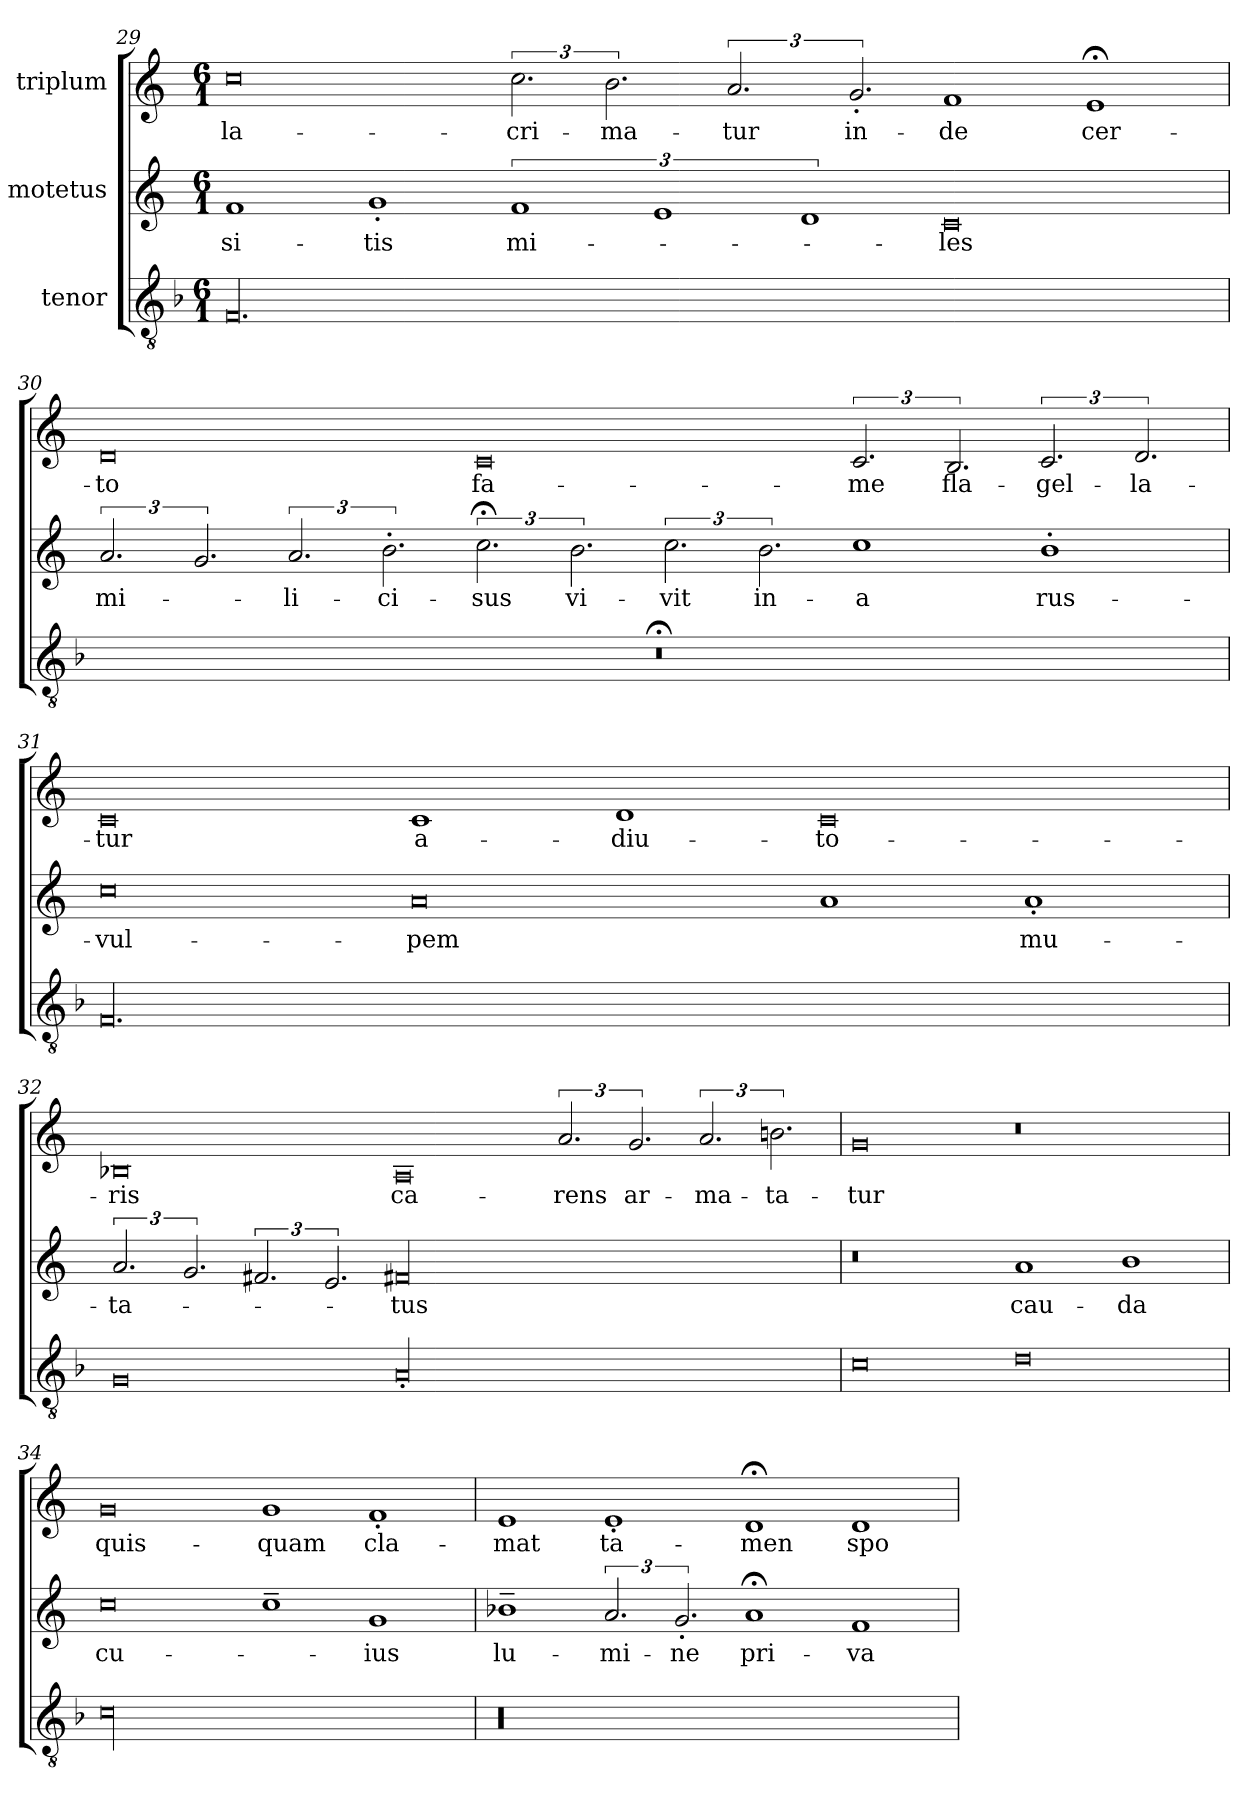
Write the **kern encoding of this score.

**kern	**kern	**text	**kern	**text
*part3	*part2	*part2	*part1	*part1
*staff3	*staff2	*staff2	*staff1	*staff1
*I"tenor	*I"motetus	*	*I"triplum	*
*clefGv2	*clefG2	*	*clefG2	*
*k[b-]	*k[]	*	*k[]	*
*F:	*C:	*	*C:	*
*M6/1	*M6/1	*	*M6/1	*
=29	=29	=29	=29	=29
00.F/	1f/	-si-	0cc\	la-
.	1g'/	-tis	.	.
.	3%2f/	mi-	3.cc\	-cri-
.	.	.	3.b\	-ma-
.	3%2e/	.	.	.
.	.	.	3.a/	-tur
.	3%2d/	.	.	.
.	.	.	3.g'/	in-
.	0c/	-les	1f/	-de
.	.	.	1e;</	cer-
=30	=30	=30	=30	=30
00.r;<	3.a/	mi-	0d/	-to
.	3.g/	.	.	.
.	3.a/	-li-	.	.
.	3.b'\	-ci-	.	.
.	3.cc;<\	-sus	0c/	fa-
.	3.b\	vi-	.	.
.	3.cc\	-vit	.	.
.	3.b\	in-	.	.
.	1cc\	-a	3.c/	-me
.	.	.	3.B/	fla-
.	1b'\	rus-	3.c/	-gel-
.	.	.	3.d/	-la-
=31	=31	=31	=31	=31
00.F/	0cc\	vul-	0c/	-tur
.	0a/	-pem	1c/	a-
.	.	.	1d/	-diu-
.	1a/	.	0c/	-to-
.	1a'/	mu-	.	.
!!LO:PB:g=z
=32	=32	=32	=32	=32
0G/	3.a/	-ta-	0B-X/	-ris
.	3.g/	.	.	.
.	3.f#X/	.	.	.
.	3.e/	.	.	.
00A'/	00f#X/	-tus	0A/	ca-
.	.	.	3.a/	-rens
.	.	.	3.g/	ar-
.	.	.	3.a/	-ma-
.	.	.	3.bn\	-ta-
=33	=33	=33	=33	=33
0c\	0r	.	0g/	-tur
0d\	1a/	cau-	0r	.
.	1b\	-da	.	.
=34	=34	=34	=34	=34
00c\	0cc\	cu-	0g/	quis-
.	1cc~\	.	1g/	-quam
.	1g/	-ius	1f'/	cla-
=35	=35	=35	=35	=35
00r	1b-X~\	lu-	1e/	-mat
.	3.a/	-mi-	1e'/	ta-
.	3.g'/	-ne	.	.
.	1a;</	pri-	1d;</	-men
.	1f/	-va-	1d/	spo-
=	=	=	=	=
*-	*-	*-	*-	*-
